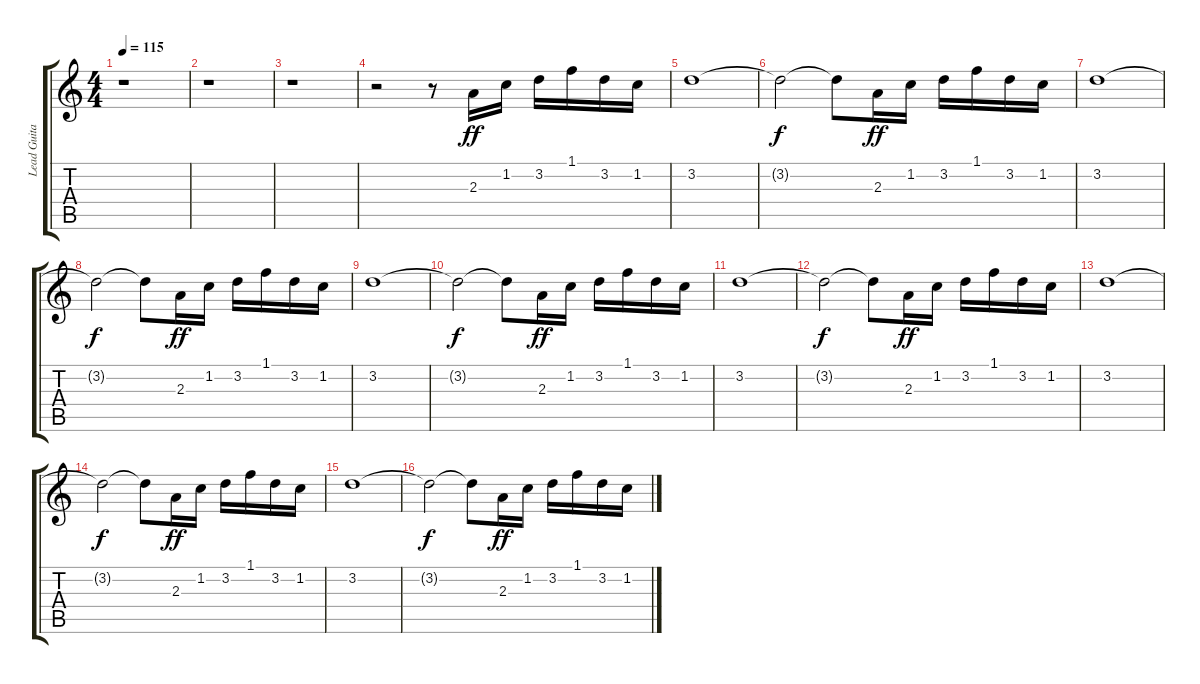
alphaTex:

\track ("Lead Guitar 1" "Lead Guita") {instrument overdrivenguitar}
\staff {score tabs}
\tuning (E4 B3 G3 D3 A2 E2) {hide}
\ts (4 4)
\tempo 115
\clef g2
\ks c
r.1{dy f} |
r.1 |
r.1 |
r.2 r.8 2.3.16{dy ff volume 12 balance 8 instrument acousticgrandpiano} 1.2.16 3.2.16 1.1.16 3.2.16 1.2.16 |
3.2.1 |
3.2{t}.2{dy f} 3.2{t}.8 2.3.16{dy ff} 1.2.16 3.2.16 1.1.16 3.2.16 1.2.16 |
3.2.1 |
3.2{t}.2{dy f} 3.2{t}.8 2.3.16{dy ff} 1.2.16 3.2.16 1.1.16 3.2.16 1.2.16 |
3.2.1 |
3.2{t}.2{dy f} 3.2{t}.8 2.3.16{dy ff} 1.2.16 3.2.16 1.1.16 3.2.16 1.2.16 |
3.2.1 |
3.2{t}.2{dy f} 3.2{t}.8 2.3.16{dy ff} 1.2.16 3.2.16 1.1.16 3.2.16 1.2.16 |
3.2.1 |
3.2{t}.2{dy f} 3.2{t}.8 2.3.16{dy ff} 1.2.16 3.2.16 1.1.16 3.2.16 1.2.16 |
3.2.1 |
3.2{t}.2{dy f} 3.2{t}.8 2.3.16{dy ff} 1.2.16 3.2.16 1.1.16 3.2.16 1.2.16
